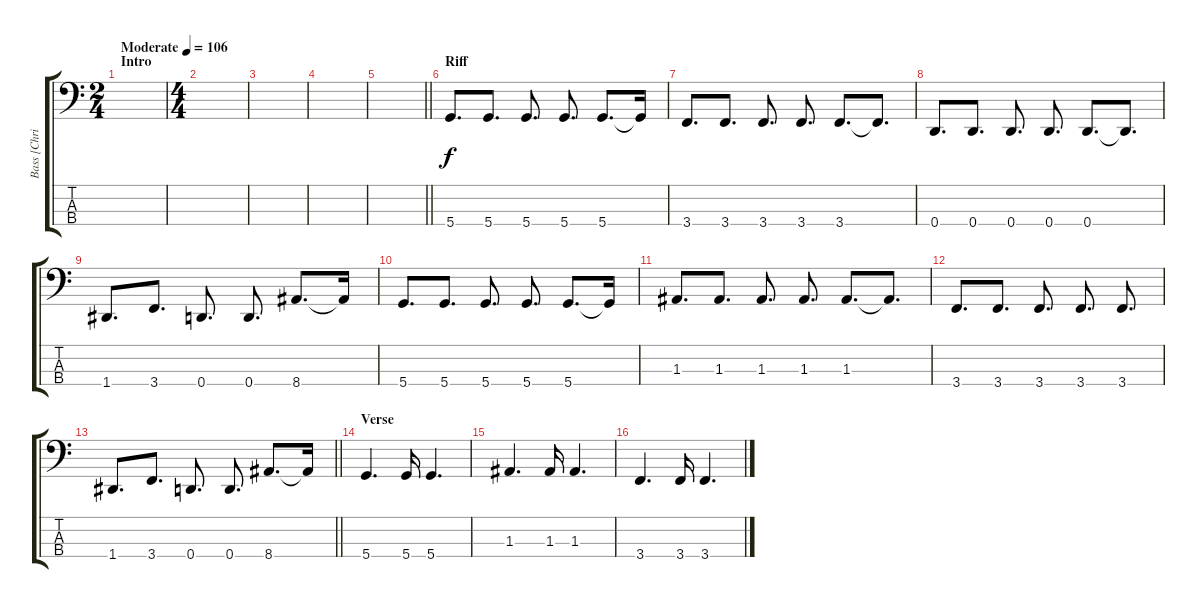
\track ("Bass [Chris]" "Bass [Chri") {instrument electricbassfinger}
\staff {score tabs}
\tuning (G2 D2 A1 D1) {hide}
\ts (2 4)
\section ("" "Intro")
\tempo (106 "Moderate")
\clef f4
\ks c
|
\ts (4 4)
|
|
|
\barLineRight lightlight
|
\section ("" "Riff")
5.4.8{d} 5.4.8{d} 5.4.8{d} 5.4.8{d} 5.4.8{d} 5.4{t}.16 |
3.4.8{d} 3.4.8{d} 3.4.8{d} 3.4.8{d} 3.4.8{d} 3.4{t}.8{d} |
0.4.8{d} 0.4.8{d} 0.4.8{d} 0.4.8{d} 0.4.8{d} 0.4{t}.8{d} |
1.4.8{d} 3.4.8{d} 0.4.8{d} 0.4.8{d} 8.4.8{d} 8.4{t}.16 |
5.4.8{d} 5.4.8{d} 5.4.8{d} 5.4.8{d} 5.4.8{d} 5.4{t}.16 |
1.3.8{d} 1.3.8{d} 1.3.8{d} 1.3.8{d} 1.3.8{d} 1.3{t}.8{d} |
3.4.8{d} 3.4.8{d} 3.4.8{d} 3.4.8{d} 3.4.8{d} |
\barLineRight lightlight
1.4.8{d} 3.4.8{d} 0.4.8{d} 0.4.8{d} 8.4.8{d} 8.4{t}.16 |
\section ("" "Verse")
5.4.4{d} 5.4.16 5.4.4{d} |
1.3.4{d} 1.3.16 1.3.4{d} |
3.4.4{d} 3.4.16 3.4.4{d}
